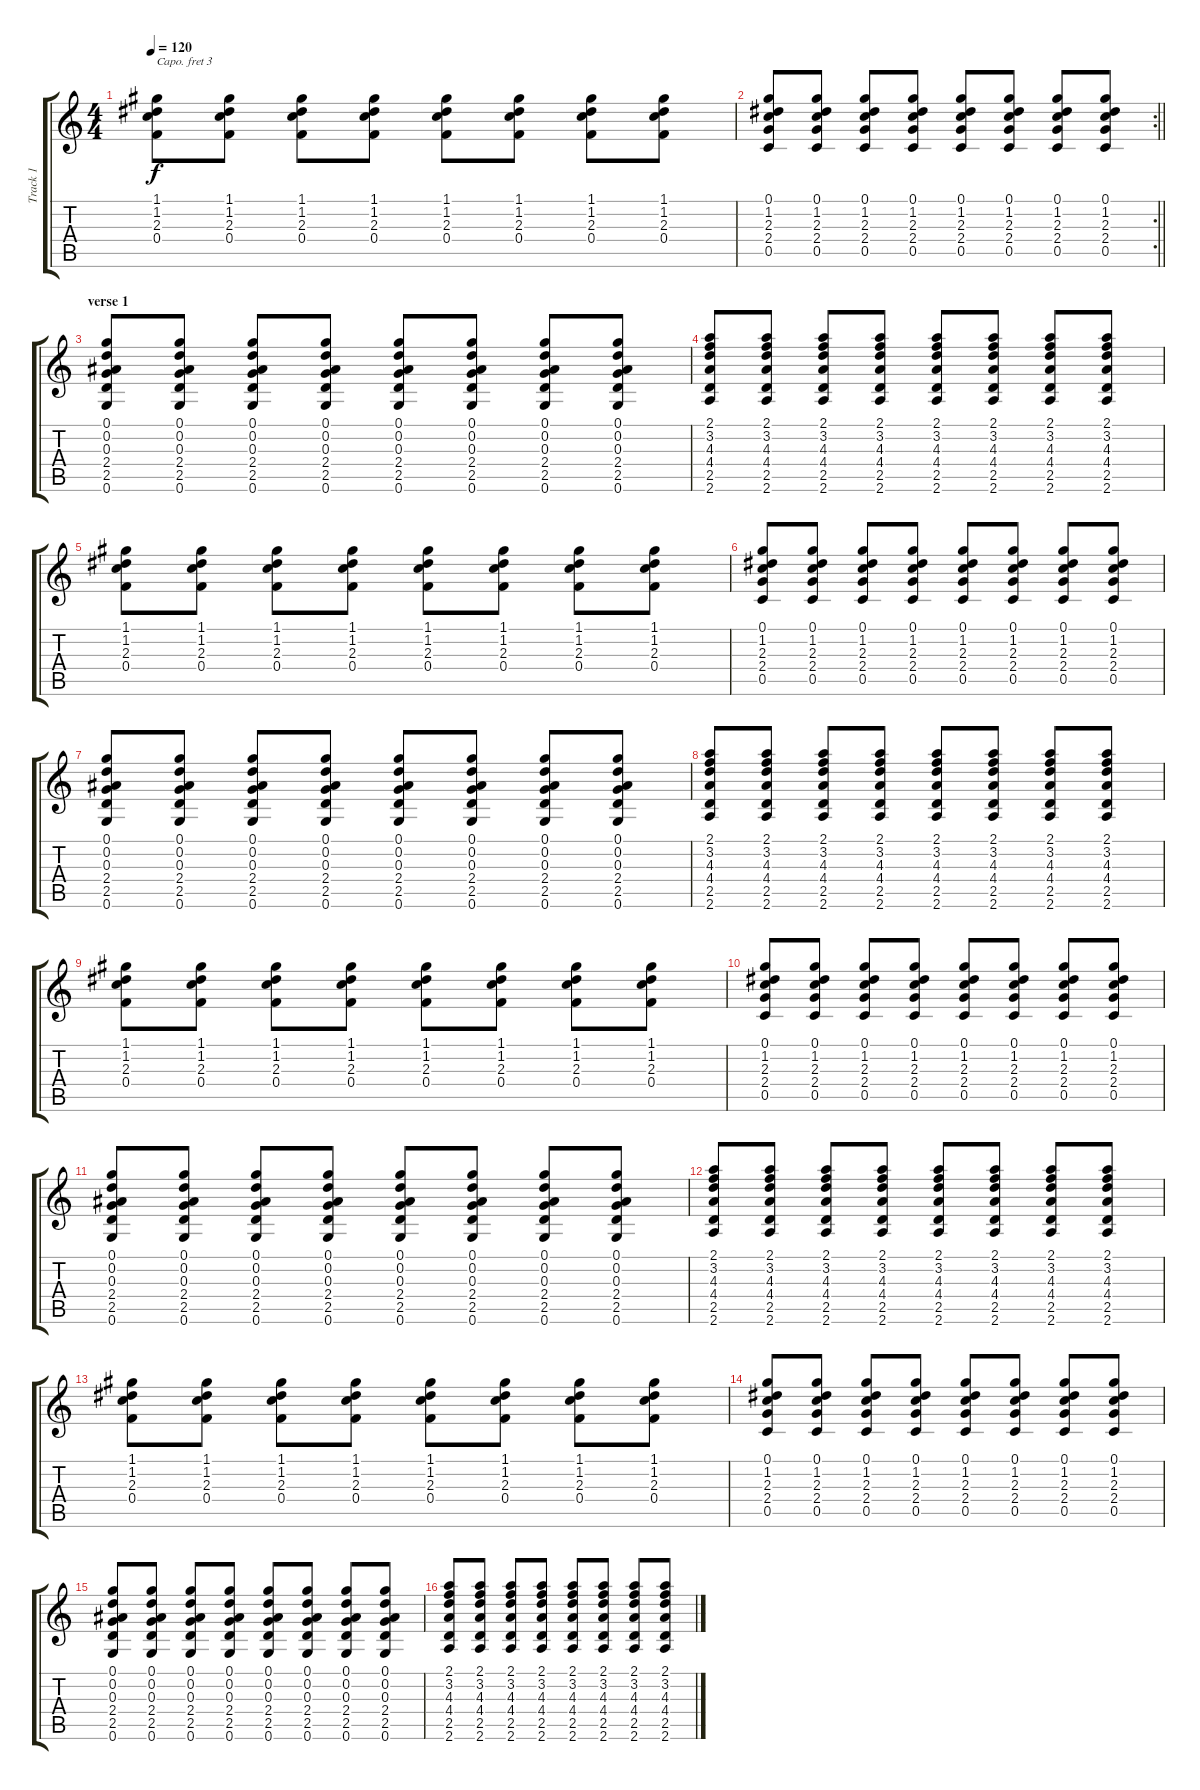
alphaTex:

\track ("Track 1" "Track 1") {instrument electricguitarjazz}
\staff {score tabs}
\capo 3
\tuning (E4 B3 G3 D3 A2 E2) {hide}
\ts (4 4)
\tempo 120
\clef g2
\ks c
(1.1 1.2 2.3 0.4).8{dy f} (1.1 1.2 2.3 0.4).8 (1.1 1.2 2.3 0.4).8 (1.1 1.2 2.3 0.4).8 (1.1 1.2 2.3 0.4).8 (1.1 1.2 2.3 0.4).8 (1.1 1.2 2.3 0.4).8 (1.1 1.2 2.3 0.4).8 |
\rc 2
\barLineRight lightlight
(0.1 1.2 2.3 2.4 0.5).8 (0.1 1.2 2.3 2.4 0.5).8 (0.1 1.2 2.3 2.4 0.5).8 (0.1 1.2 2.3 2.4 0.5).8 (0.1 1.2 2.3 2.4 0.5).8 (0.1 1.2 2.3 2.4 0.5).8 (0.1 1.2 2.3 2.4 0.5).8 (0.1 1.2 2.3 2.4 0.5).8 |
\section ("" "verse 1")
(0.1 0.2 0.3 2.4 2.5 0.6).8 (0.1 0.2 0.3 2.4 2.5 0.6).8 (0.1 0.2 0.3 2.4 2.5 0.6).8 (0.1 0.2 0.3 2.4 2.5 0.6).8 (0.1 0.2 0.3 2.4 2.5 0.6).8 (0.1 0.2 0.3 2.4 2.5 0.6).8 (0.1 0.2 0.3 2.4 2.5 0.6).8 (0.1 0.2 0.3 2.4 2.5 0.6).8 |
(2.1 3.2 4.3 4.4 2.5 2.6).8 (2.1 3.2 4.3 4.4 2.5 2.6).8 (2.1 3.2 4.3 4.4 2.5 2.6).8 (2.1 3.2 4.3 4.4 2.5 2.6).8 (2.1 3.2 4.3 4.4 2.5 2.6).8 (2.1 3.2 4.3 4.4 2.5 2.6).8 (2.1 3.2 4.3 4.4 2.5 2.6).8 (2.1 3.2 4.3 4.4 2.5 2.6).8 |
(1.1 1.2 2.3 0.4).8 (1.1 1.2 2.3 0.4).8 (1.1 1.2 2.3 0.4).8 (1.1 1.2 2.3 0.4).8 (1.1 1.2 2.3 0.4).8 (1.1 1.2 2.3 0.4).8 (1.1 1.2 2.3 0.4).8 (1.1 1.2 2.3 0.4).8 |
(0.1 1.2 2.3 2.4 0.5).8 (0.1 1.2 2.3 2.4 0.5).8 (0.1 1.2 2.3 2.4 0.5).8 (0.1 1.2 2.3 2.4 0.5).8 (0.1 1.2 2.3 2.4 0.5).8 (0.1 1.2 2.3 2.4 0.5).8 (0.1 1.2 2.3 2.4 0.5).8 (0.1 1.2 2.3 2.4 0.5).8 |
(0.1 0.2 0.3 2.4 2.5 0.6).8 (0.1 0.2 0.3 2.4 2.5 0.6).8 (0.1 0.2 0.3 2.4 2.5 0.6).8 (0.1 0.2 0.3 2.4 2.5 0.6).8 (0.1 0.2 0.3 2.4 2.5 0.6).8 (0.1 0.2 0.3 2.4 2.5 0.6).8 (0.1 0.2 0.3 2.4 2.5 0.6).8 (0.1 0.2 0.3 2.4 2.5 0.6).8 |
(2.1 3.2 4.3 4.4 2.5 2.6).8 (2.1 3.2 4.3 4.4 2.5 2.6).8 (2.1 3.2 4.3 4.4 2.5 2.6).8 (2.1 3.2 4.3 4.4 2.5 2.6).8 (2.1 3.2 4.3 4.4 2.5 2.6).8 (2.1 3.2 4.3 4.4 2.5 2.6).8 (2.1 3.2 4.3 4.4 2.5 2.6).8 (2.1 3.2 4.3 4.4 2.5 2.6).8 |
(1.1 1.2 2.3 0.4).8 (1.1 1.2 2.3 0.4).8 (1.1 1.2 2.3 0.4).8 (1.1 1.2 2.3 0.4).8 (1.1 1.2 2.3 0.4).8 (1.1 1.2 2.3 0.4).8 (1.1 1.2 2.3 0.4).8 (1.1 1.2 2.3 0.4).8 |
(0.1 1.2 2.3 2.4 0.5).8 (0.1 1.2 2.3 2.4 0.5).8 (0.1 1.2 2.3 2.4 0.5).8 (0.1 1.2 2.3 2.4 0.5).8 (0.1 1.2 2.3 2.4 0.5).8 (0.1 1.2 2.3 2.4 0.5).8 (0.1 1.2 2.3 2.4 0.5).8 (0.1 1.2 2.3 2.4 0.5).8 |
(0.1 0.2 0.3 2.4 2.5 0.6).8 (0.1 0.2 0.3 2.4 2.5 0.6).8 (0.1 0.2 0.3 2.4 2.5 0.6).8 (0.1 0.2 0.3 2.4 2.5 0.6).8 (0.1 0.2 0.3 2.4 2.5 0.6).8 (0.1 0.2 0.3 2.4 2.5 0.6).8 (0.1 0.2 0.3 2.4 2.5 0.6).8 (0.1 0.2 0.3 2.4 2.5 0.6).8 |
(2.1 3.2 4.3 4.4 2.5 2.6).8 (2.1 3.2 4.3 4.4 2.5 2.6).8 (2.1 3.2 4.3 4.4 2.5 2.6).8 (2.1 3.2 4.3 4.4 2.5 2.6).8 (2.1 3.2 4.3 4.4 2.5 2.6).8 (2.1 3.2 4.3 4.4 2.5 2.6).8 (2.1 3.2 4.3 4.4 2.5 2.6).8 (2.1 3.2 4.3 4.4 2.5 2.6).8 |
(1.1 1.2 2.3 0.4).8 (1.1 1.2 2.3 0.4).8 (1.1 1.2 2.3 0.4).8 (1.1 1.2 2.3 0.4).8 (1.1 1.2 2.3 0.4).8 (1.1 1.2 2.3 0.4).8 (1.1 1.2 2.3 0.4).8 (1.1 1.2 2.3 0.4).8 |
(0.1 1.2 2.3 2.4 0.5).8 (0.1 1.2 2.3 2.4 0.5).8 (0.1 1.2 2.3 2.4 0.5).8 (0.1 1.2 2.3 2.4 0.5).8 (0.1 1.2 2.3 2.4 0.5).8 (0.1 1.2 2.3 2.4 0.5).8 (0.1 1.2 2.3 2.4 0.5).8 (0.1 1.2 2.3 2.4 0.5).8 |
(0.1 0.2 0.3 2.4 2.5 0.6).8 (0.1 0.2 0.3 2.4 2.5 0.6).8 (0.1 0.2 0.3 2.4 2.5 0.6).8 (0.1 0.2 0.3 2.4 2.5 0.6).8 (0.1 0.2 0.3 2.4 2.5 0.6).8 (0.1 0.2 0.3 2.4 2.5 0.6).8 (0.1 0.2 0.3 2.4 2.5 0.6).8 (0.1 0.2 0.3 2.4 2.5 0.6).8 |
(2.1 3.2 4.3 4.4 2.5 2.6).8 (2.1 3.2 4.3 4.4 2.5 2.6).8 (2.1 3.2 4.3 4.4 2.5 2.6).8 (2.1 3.2 4.3 4.4 2.5 2.6).8 (2.1 3.2 4.3 4.4 2.5 2.6).8 (2.1 3.2 4.3 4.4 2.5 2.6).8 (2.1 3.2 4.3 4.4 2.5 2.6).8 (2.1 3.2 4.3 4.4 2.5 2.6).8
